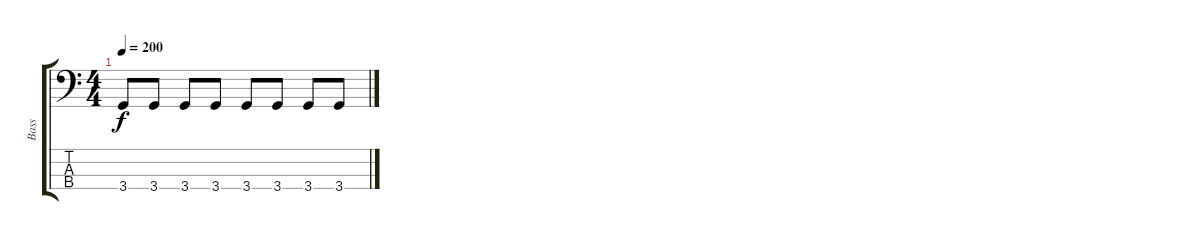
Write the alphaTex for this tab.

\track ("Bass" "Bass") {instrument electricbasspick}
\staff {score tabs}
\tuning (G2 D2 A1 E1) {hide}
\ts (4 4)
\tempo 200
\clef f4
\ks c
3.4.8{dy f} 3.4.8 3.4.8 3.4.8 3.4.8 3.4.8 3.4.8 3.4.8
